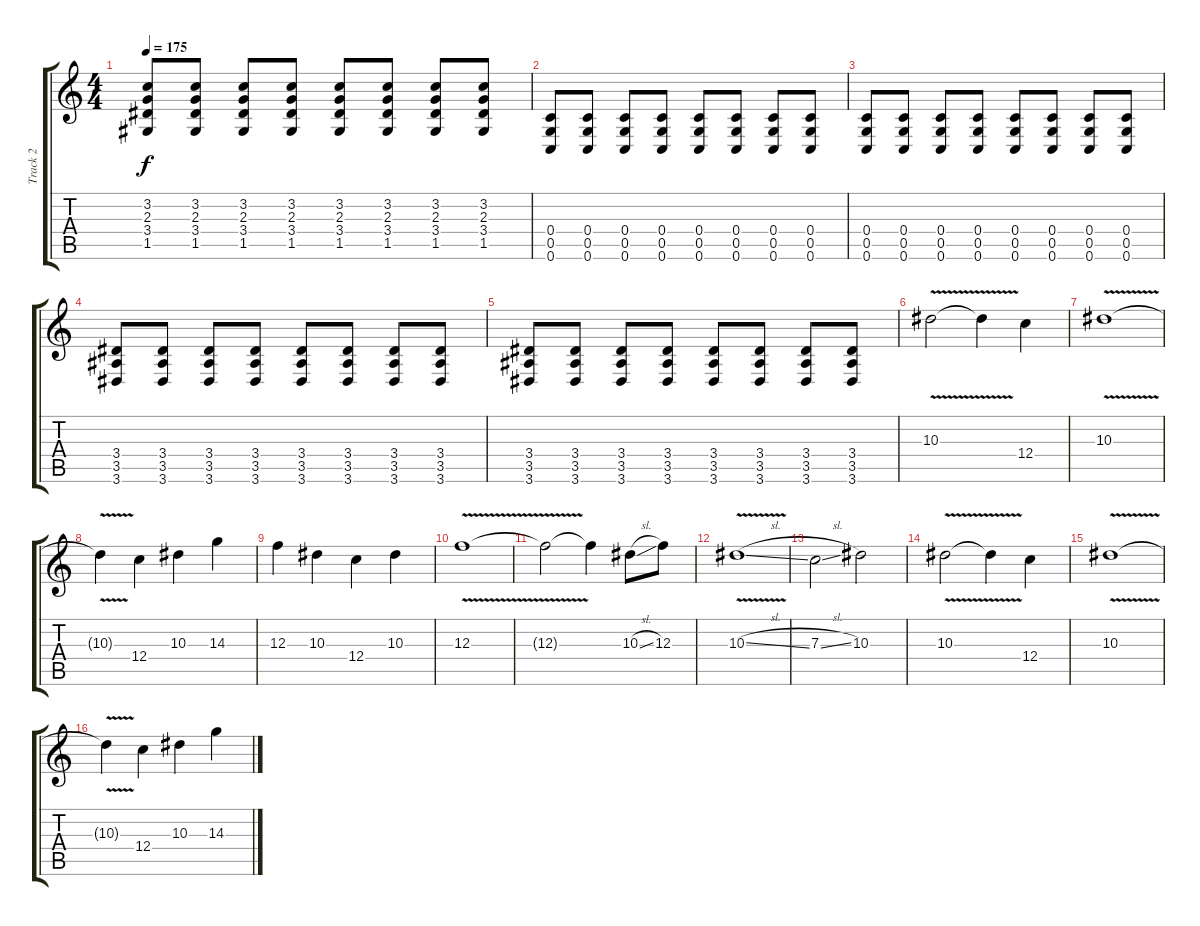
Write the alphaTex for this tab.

\track ("Track 2" "Track 2") {instrument distortionguitar}
\staff {score tabs}
\tuning (D4 A3 F3 C3 G2 C2) {hide}
\ts (4 4)
\tempo 175
\clef g2
\ks c
(3.2 2.3 3.4 1.5).8{dy f} (3.2 2.3 3.4 1.5).8 (3.2 2.3 3.4 1.5).8 (3.2 2.3 3.4 1.5).8 (3.2 2.3 3.4 1.5).8 (3.2 2.3 3.4 1.5).8 (3.2 2.3 3.4 1.5).8 (3.2 2.3 3.4 1.5).8 |
(0.4 0.5 0.6).8 (0.4 0.5 0.6).8 (0.4 0.5 0.6).8 (0.4 0.5 0.6).8 (0.4 0.5 0.6).8 (0.4 0.5 0.6).8 (0.4 0.5 0.6).8 (0.4 0.5 0.6).8 |
(0.4 0.5 0.6).8 (0.4 0.5 0.6).8 (0.4 0.5 0.6).8 (0.4 0.5 0.6).8 (0.4 0.5 0.6).8 (0.4 0.5 0.6).8 (0.4 0.5 0.6).8 (0.4 0.5 0.6).8 |
(3.4 3.5 3.6).8 (3.4 3.5 3.6).8 (3.4 3.5 3.6).8 (3.4 3.5 3.6).8 (3.4 3.5 3.6).8 (3.4 3.5 3.6).8 (3.4 3.5 3.6).8 (3.4 3.5 3.6).8 |
(3.4 3.5 3.6).8 (3.4 3.5 3.6).8 (3.4 3.5 3.6).8 (3.4 3.5 3.6).8 (3.4 3.5 3.6).8 (3.4 3.5 3.6).8 (3.4 3.5 3.6).8 (3.4 3.5 3.6).8 |
10.3{v}.2{balance 2} 10.3{t}.4 12.4.4 |
10.3{v}.1 |
10.3{t}.4 12.4.4 10.3.4 14.3.4 |
12.3.4 10.3.4 12.4.4 10.3.4 |
12.3{v}.1 |
12.3{t}.2 12.3{t}.4 10.3{sl}.8 12.3.8 |
10.3{v sl}.1 |
7.3{sl}.2 10.3.2 |
10.3{v}.2 10.3{t}.4 12.4.4 |
10.3{v}.1 |
10.3{t}.4 12.4.4 10.3.4 14.3.4
